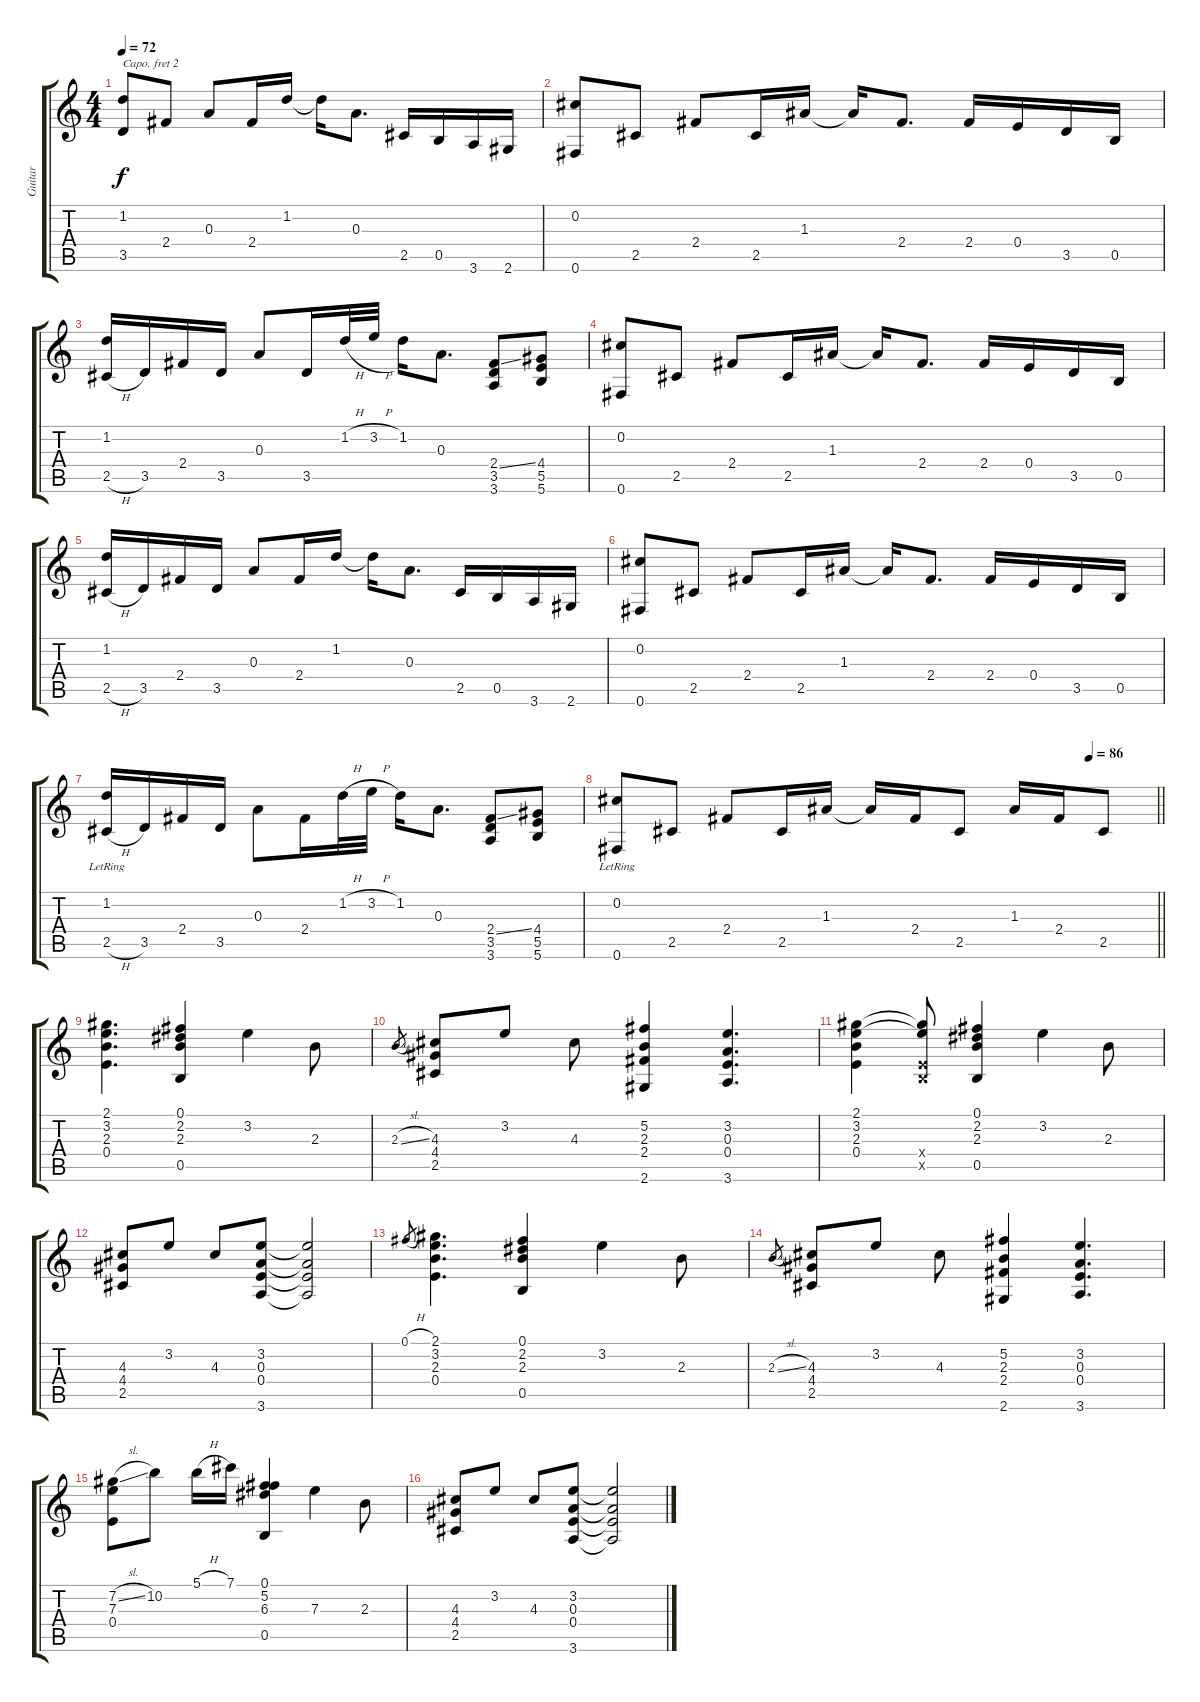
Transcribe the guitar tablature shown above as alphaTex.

\track ("Guitar" "Guitar") {instrument acousticguitarsteel}
\staff {score tabs}
\capo 2
\tuning (E4 B3 G3 D3 A2 E2) {hide}
\ts (4 4)
\section ("" "")
\tempo 72
\clef g2
\ks c
(1.2 3.5).8{dy f instrument acousticguitarsteel} 2.4.8 0.3.8 2.4.16 1.2.16 1.2{t}.16 0.3.8{d} 2.5.16 0.5.16 3.6.16 2.6.16 |
(0.2 0.6).8 2.5.8 2.4.8 2.5.16 1.3.16 1.3{t}.16 2.4.8{d} 2.4.16 0.4.16 3.5.16 0.5.16 |
(1.2 2.5{h}).16 3.5.16 2.4.16 3.5.16 0.3.8 3.5.16 1.2{h}.32 3.2{h}.32 1.2.16 0.3.8{d} (2.4{ss} 3.5 3.6).8 (4.4 5.5 5.6).8 |
(0.2 0.6).8 2.5.8 2.4.8 2.5.16 1.3.16 1.3{t}.16 2.4.8{d} 2.4.16 0.4.16 3.5.16 0.5.16 |
(1.2 2.5{h}).16 3.5.16 2.4.16 3.5.16 0.3.8 2.4.16 1.2.16 1.2{t}.16 0.3.8{d} 2.5.16 0.5.16 3.6.16 2.6.16 |
(0.2 0.6).8 2.5.8 2.4.8 2.5.16 1.3.16 1.3{t}.16 2.4.8{d} 2.4.16 0.4.16 3.5.16 0.5.16 |
(1.2{lr} 2.5{h}).16 3.5.16 2.4.16 3.5.16 0.3.8 2.4.16 1.2{h}.32 3.2{h}.32 1.2.16 0.3.8{d} (2.4{ss} 3.5 3.6).8 (4.4 5.5 5.6).8 |
\tempo (86 0.875)
\barLineRight lightlight
(0.2{lr} 0.6).8 2.5.8 2.4.8 2.5.16 1.3.16 1.3{t}.16 2.4.16 2.5.8 1.3.16 2.4.16 2.5.8 |
\section ("" "")
(2.1 3.2 2.3 0.4).4{d} (0.1 2.2 2.3 0.5).4 3.2.4 2.3.8 |
2.3{sl}.8{gr} (4.3 4.4 2.5).8 3.2.8 4.3.8 (5.2 2.3 2.4 2.6).4 (3.2 0.3 0.4 3.6).4{d} |
(2.1 3.2 2.3 0.4).4 (2.1{t} 3.2{t} 0.4{x} 0.5{x}).8 (0.1 2.2 2.3 0.5).4 3.2.4 2.3.8 |
(4.3 4.4 2.5).8 3.2.8 4.3.8 (3.2 0.3 0.4 3.6).8 (3.2{t} 0.3{t} 0.4{t} 3.6{t}).2 |
0.1{h}.8{gr} (2.1 3.2 2.3 0.4).4{d} (0.1 2.2 2.3 0.5).4 3.2.4 2.3.8 |
2.3{sl}.8{gr} (4.3 4.4 2.5).8 3.2.8 4.3.8 (5.2 2.3 2.4 2.6).4 (3.2 0.3 0.4 3.6).4{d} |
(7.2{sl} 7.3 0.4).8 10.2.8 5.1{h}.16 7.1.16 (0.1 5.2 6.3 0.5).4 7.3.4 2.3.8 |
(4.3 4.4 2.5).8 3.2.8 4.3.8 (3.2 0.3 0.4 3.6).8 (3.2{t} 0.3{t} 0.4{t} 3.6{t}).2
